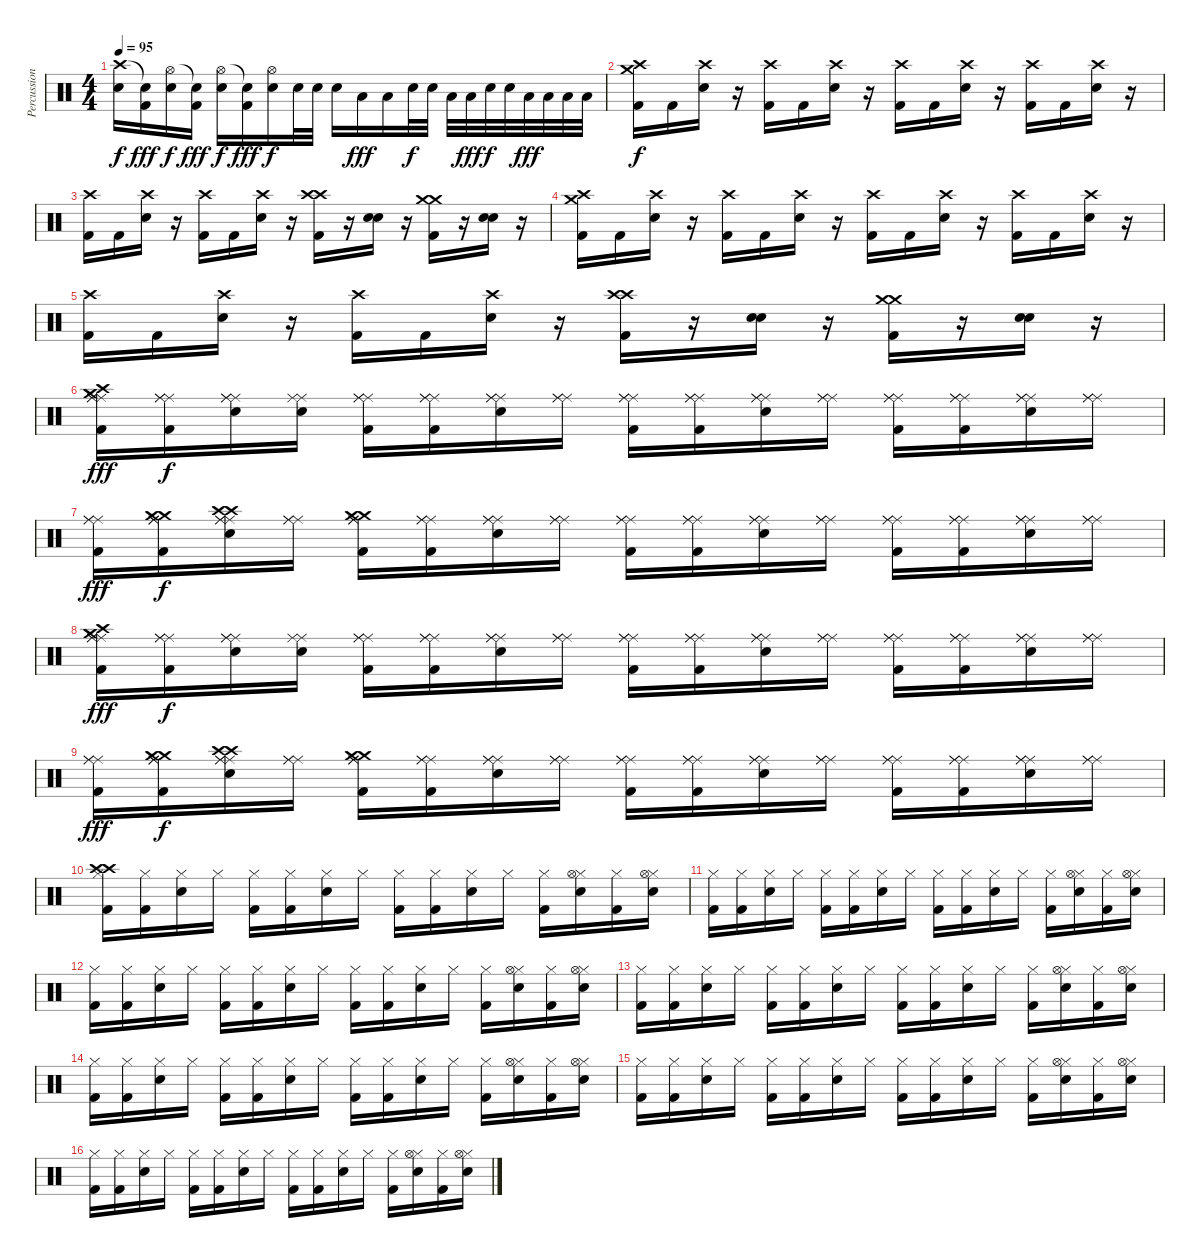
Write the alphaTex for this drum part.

\track ("Percussion" "Percussion") {instrument percussion}
\staff {score}
\articulation defaults
\ts (4 4)
\tempo 95
\clef neutral
\ks c
("Crash high (hit)" "Snare (hit) 2").16{dy f} ("Snare (hit)"{t} "Kick (hit) 2").16{dy fff} ("Hi-Hat (open)" "Snare (hit) 2").16{dy f} ("Snare (hit)"{t} "Kick (hit) 2").16{dy fff} ("Hi-Hat (open)" "Snare (hit) 2").16{dy f} ("Snare (hit)"{t} "Kick (hit) 2").16{dy fff} ("Hi-Hat (open)" "Snare (hit) 2").16{dy f} "Snare (hit) 2".32 "Snare (hit) 2".32 "Snare (hit) 2".16 "Low Tom (hit)".16{dy fff} "Low Floor Tom (hit)".16 "Snare (hit) 2".32{dy f} "Snare (hit) 2".32 "Low Tom (hit)".32 "Low Tom (hit)".32{dy fff} "Snare (hit) 2".32{dy f} "Snare (hit) 2".32 "Low Floor Tom (hit)".32{dy fff} "Low Floor Tom (hit)".32 "Low Floor Tom (hit)".32 "Low Floor Tom (hit)".32 |
("Crash medium (hit)" "Crash high (hit)" "Kick (hit) 2").16{dy f} "Kick (hit) 2".16 ("Crash high (hit)" "Snare (hit) 2").16 r.16 ("Crash high (hit)" "Kick (hit) 2").16 "Kick (hit) 2".16 ("Crash high (hit)" "Snare (hit) 2").16 r.16 ("Crash high (hit)" "Kick (hit) 2").16 "Kick (hit) 2".16 ("Crash high (hit)" "Snare (hit) 2").16 r.16 ("Crash high (hit)" "Kick (hit) 2").16 "Kick (hit) 2".16 ("Crash high (hit)" "Snare (hit) 2").16 r.16 |
("Crash high (hit)" "Kick (hit) 2").16 "Kick (hit) 2".16 ("Crash high (hit)" "Snare (hit) 2").16 r.16 ("Crash high (hit)" "Kick (hit) 2").16 "Kick (hit) 2".16 ("Crash high (hit)" "Snare (hit) 2").16 r.16 ("Crash high (hit)" "Crash high (hit)" "Kick (hit) 2").16 r.16 ("Snare (hit) 2" "Snare (hit) 2").16 r.16 ("Crash medium (hit)" "Crash medium (hit)" "Kick (hit) 2").16 r.16 ("Snare (hit) 2" "Snare (hit) 2").16 r.16 |
("Crash medium (hit)" "Crash high (hit)" "Kick (hit) 2").16 "Kick (hit) 2".16 ("Crash high (hit)" "Snare (hit) 2").16 r.16 ("Crash high (hit)" "Kick (hit) 2").16 "Kick (hit) 2".16 ("Crash high (hit)" "Snare (hit) 2").16 r.16 ("Crash high (hit)" "Kick (hit) 2").16 "Kick (hit) 2".16 ("Crash high (hit)" "Snare (hit) 2").16 r.16 ("Crash high (hit)" "Kick (hit) 2").16 "Kick (hit) 2".16 ("Crash high (hit)" "Snare (hit) 2").16 r.16 |
("Crash high (hit)" "Kick (hit) 2").16 "Kick (hit) 2".16 ("Crash high (hit)" "Snare (hit) 2").16 r.16 ("Crash high (hit)" "Kick (hit) 2").16 "Kick (hit) 2".16 ("Crash high (hit)" "Snare (hit) 2").16 r.16 ("Crash high (hit)" "Crash high (hit)" "Kick (hit) 2").16 r.16 ("Snare (hit) 2" "Snare (hit) 2").16 r.16 ("Crash medium (hit)" "Crash medium (hit)" "Kick (hit) 2").16 r.16 ("Snare (hit) 2" "Snare (hit) 2").16 r.16 |
("Ride (middle)" "Kick (hit) 2" "Crash high (hit)" "Crash medium (hit)" "Ride (middle)" "Ride (middle)").16{dy fff} ("Ride (middle)" "Kick (hit) 2" "Ride (middle)" "Ride (middle)").16{dy f} ("Ride (middle)" "Snare (hit) 2" "Ride (middle)" "Ride (middle)").16 ("Ride (middle)" "Snare (hit)" "Ride (middle)").16 ("Ride (middle)" "Kick (hit) 2" "Ride (middle)" "Ride (middle)").16 ("Ride (middle)" "Kick (hit) 2" "Ride (middle)" "Ride (middle)").16 ("Ride (middle)" "Snare (hit) 2" "Ride (middle)" "Ride (middle)").16 ("Ride (middle)" "Ride (middle)" "Ride (middle)").16 ("Ride (middle)" "Kick (hit) 2" "Ride (middle)" "Ride (middle)").16 ("Ride (middle)" "Kick (hit) 2" "Ride (middle)" "Ride (middle)").16 ("Ride (middle)" "Snare (hit) 2" "Ride (middle)" "Ride (middle)").16 ("Ride (middle)" "Ride (middle)" "Ride (middle)").16 ("Ride (middle)" "Kick (hit) 2" "Ride (middle)" "Ride (middle)").16 ("Ride (middle)" "Kick (hit) 2" "Ride (middle)" "Ride (middle)").16 ("Ride (middle)" "Snare (hit) 2" "Ride (middle)" "Ride (middle)").16 ("Ride (middle)" "Ride (middle)" "Ride (middle)").16 |
("Ride (middle)" "Kick (hit) 2" "Ride (middle)" "Ride (middle)").16{dy fff} ("Ride (middle)" "Kick (hit) 2" "Crash medium (hit)" "Crash medium (hit)" "Ride (middle)" "Ride (middle)").16{dy f} ("Ride (middle)" "Snare (hit) 2" "Crash high (hit)" "Crash high (hit)" "Ride (middle)" "Ride (middle)").16 ("Ride (middle)" "Ride (middle)" "Ride (middle)").16 ("Ride (middle)" "Kick (hit) 2" "Crash medium (hit)" "Crash medium (hit)" "Ride (middle)" "Ride (middle)").16 ("Ride (middle)" "Kick (hit) 2" "Ride (middle)" "Ride (middle)").16 ("Ride (middle)" "Snare (hit) 2" "Ride (middle)" "Ride (middle)").16 ("Ride (middle)" "Ride (middle)" "Ride (middle)").16 ("Ride (middle)" "Kick (hit) 2" "Ride (middle)" "Ride (middle)").16 ("Ride (middle)" "Kick (hit) 2" "Ride (middle)" "Ride (middle)").16 ("Ride (middle)" "Snare (hit) 2" "Ride (middle)" "Ride (middle)").16 ("Ride (middle)" "Ride (middle)" "Ride (middle)").16 ("Ride (middle)" "Kick (hit) 2" "Ride (middle)" "Ride (middle)").16 ("Ride (middle)" "Kick (hit) 2" "Ride (middle)" "Ride (middle)").16 ("Ride (middle)" "Snare (hit) 2" "Ride (middle)" "Ride (middle)").16 ("Ride (middle)" "Ride (middle)" "Ride (middle)").16 |
("Ride (middle)" "Kick (hit) 2" "Crash high (hit)" "Crash medium (hit)" "Ride (middle)" "Ride (middle)").16{dy fff} ("Ride (middle)" "Kick (hit) 2" "Ride (middle)" "Ride (middle)").16{dy f} ("Ride (middle)" "Snare (hit) 2" "Ride (middle)" "Ride (middle)").16 ("Ride (middle)" "Snare (hit)" "Ride (middle)").16 ("Ride (middle)" "Kick (hit) 2" "Ride (middle)" "Ride (middle)").16 ("Ride (middle)" "Kick (hit) 2" "Ride (middle)" "Ride (middle)").16 ("Ride (middle)" "Snare (hit) 2" "Ride (middle)" "Ride (middle)").16 ("Ride (middle)" "Ride (middle)" "Ride (middle)").16 ("Ride (middle)" "Kick (hit) 2" "Ride (middle)" "Ride (middle)").16 ("Ride (middle)" "Kick (hit) 2" "Ride (middle)" "Ride (middle)").16 ("Ride (middle)" "Snare (hit) 2" "Ride (middle)" "Ride (middle)").16 ("Ride (middle)" "Ride (middle)" "Ride (middle)").16 ("Ride (middle)" "Kick (hit) 2" "Ride (middle)" "Ride (middle)").16 ("Ride (middle)" "Kick (hit) 2" "Ride (middle)" "Ride (middle)").16 ("Ride (middle)" "Snare (hit) 2" "Ride (middle)" "Ride (middle)").16 ("Ride (middle)" "Ride (middle)" "Ride (middle)").16 |
("Ride (middle)" "Kick (hit) 2" "Ride (middle)" "Ride (middle)").16{dy fff} ("Ride (middle)" "Kick (hit) 2" "Crash medium (hit)" "Crash medium (hit)" "Ride (middle)" "Ride (middle)").16{dy f} ("Ride (middle)" "Snare (hit) 2" "Crash high (hit)" "Crash high (hit)" "Ride (middle)" "Ride (middle)").16 ("Ride (middle)" "Ride (middle)" "Ride (middle)").16 ("Ride (middle)" "Kick (hit) 2" "Crash medium (hit)" "Crash medium (hit)" "Ride (middle)" "Ride (middle)").16 ("Ride (middle)" "Kick (hit) 2" "Ride (middle)" "Ride (middle)").16 ("Ride (middle)" "Snare (hit) 2" "Ride (middle)" "Ride (middle)").16 ("Ride (middle)" "Ride (middle)" "Ride (middle)").16 ("Ride (middle)" "Kick (hit) 2" "Ride (middle)" "Ride (middle)").16 ("Ride (middle)" "Kick (hit) 2" "Ride (middle)" "Ride (middle)").16 ("Ride (middle)" "Snare (hit) 2" "Ride (middle)" "Ride (middle)").16 ("Ride (middle)" "Ride (middle)" "Ride (middle)").16 ("Ride (middle)" "Kick (hit) 2" "Ride (middle)" "Ride (middle)").16 ("Ride (middle)" "Kick (hit) 2" "Ride (middle)" "Ride (middle)").16 ("Ride (middle)" "Snare (hit) 2" "Ride (middle)" "Ride (middle)").16 ("Ride (middle)" "Ride (middle)" "Ride (middle)").16 |
("Hi-Hat (closed)" "Kick (hit) 2" "Crash high (hit)" "Crash high (hit)").16 ("Hi-Hat (closed)" "Kick (hit) 2").16 ("Hi-Hat (closed)" "Snare (hit) 2").16 "Hi-Hat (closed)".16 ("Hi-Hat (closed)" "Kick (hit) 2").16 ("Hi-Hat (closed)" "Kick (hit) 2").16 ("Hi-Hat (closed)" "Snare (hit) 2").16 "Hi-Hat (closed)".16 ("Hi-Hat (closed)" "Kick (hit) 2").16 ("Hi-Hat (closed)" "Kick (hit) 2").16 ("Hi-Hat (closed)" "Snare (hit) 2").16 "Hi-Hat (closed)".16 ("Hi-Hat (closed)" "Kick (hit) 2").16 ("Hi-Hat (closed)" "Hi-Hat (open)" "Snare (hit) 2").16 ("Hi-Hat (closed)" "Kick (hit) 2").16 ("Hi-Hat (closed)" "Hi-Hat (open)" "Snare (hit) 2").16 |
("Hi-Hat (closed)" "Kick (hit) 2").16 ("Hi-Hat (closed)" "Kick (hit) 2").16 ("Hi-Hat (closed)" "Snare (hit) 2").16 "Hi-Hat (closed)".16 ("Hi-Hat (closed)" "Kick (hit) 2").16 ("Hi-Hat (closed)" "Kick (hit) 2").16 ("Hi-Hat (closed)" "Snare (hit) 2").16 "Hi-Hat (closed)".16 ("Hi-Hat (closed)" "Kick (hit) 2").16 ("Hi-Hat (closed)" "Kick (hit) 2").16 ("Hi-Hat (closed)" "Snare (hit) 2").16 "Hi-Hat (closed)".16 ("Hi-Hat (closed)" "Kick (hit) 2").16 ("Hi-Hat (closed)" "Hi-Hat (open)" "Snare (hit) 2").16 ("Hi-Hat (closed)" "Kick (hit) 2").16 ("Hi-Hat (closed)" "Hi-Hat (open)" "Snare (hit) 2").16 |
("Hi-Hat (closed)" "Kick (hit) 2").16 ("Hi-Hat (closed)" "Kick (hit) 2").16 ("Hi-Hat (closed)" "Snare (hit) 2").16 "Hi-Hat (closed)".16 ("Hi-Hat (closed)" "Kick (hit) 2").16 ("Hi-Hat (closed)" "Kick (hit) 2").16 ("Hi-Hat (closed)" "Snare (hit) 2").16 "Hi-Hat (closed)".16 ("Hi-Hat (closed)" "Kick (hit) 2").16 ("Hi-Hat (closed)" "Kick (hit) 2").16 ("Hi-Hat (closed)" "Snare (hit) 2").16 "Hi-Hat (closed)".16 ("Hi-Hat (closed)" "Kick (hit) 2").16 ("Hi-Hat (closed)" "Hi-Hat (open)" "Snare (hit) 2").16 ("Hi-Hat (closed)" "Kick (hit) 2").16 ("Hi-Hat (closed)" "Hi-Hat (open)" "Snare (hit) 2").16 |
("Hi-Hat (closed)" "Kick (hit) 2").16 ("Hi-Hat (closed)" "Kick (hit) 2").16 ("Hi-Hat (closed)" "Snare (hit) 2").16 "Hi-Hat (closed)".16 ("Hi-Hat (closed)" "Kick (hit) 2").16 ("Hi-Hat (closed)" "Kick (hit) 2").16 ("Hi-Hat (closed)" "Snare (hit) 2").16 "Hi-Hat (closed)".16 ("Hi-Hat (closed)" "Kick (hit) 2").16 ("Hi-Hat (closed)" "Kick (hit) 2").16 ("Hi-Hat (closed)" "Snare (hit) 2").16 "Hi-Hat (closed)".16 ("Hi-Hat (closed)" "Kick (hit) 2").16 ("Hi-Hat (closed)" "Hi-Hat (open)" "Snare (hit) 2").16 ("Hi-Hat (closed)" "Kick (hit) 2").16 ("Hi-Hat (closed)" "Hi-Hat (open)" "Snare (hit) 2").16 |
("Hi-Hat (closed)" "Kick (hit) 2").16 ("Hi-Hat (closed)" "Kick (hit) 2").16 ("Hi-Hat (closed)" "Snare (hit) 2").16 "Hi-Hat (closed)".16 ("Hi-Hat (closed)" "Kick (hit) 2").16 ("Hi-Hat (closed)" "Kick (hit) 2").16 ("Hi-Hat (closed)" "Snare (hit) 2").16 "Hi-Hat (closed)".16 ("Hi-Hat (closed)" "Kick (hit) 2").16 ("Hi-Hat (closed)" "Kick (hit) 2").16 ("Hi-Hat (closed)" "Snare (hit) 2").16 "Hi-Hat (closed)".16 ("Hi-Hat (closed)" "Kick (hit) 2").16 ("Hi-Hat (closed)" "Hi-Hat (open)" "Snare (hit) 2").16 ("Hi-Hat (closed)" "Kick (hit) 2").16 ("Hi-Hat (closed)" "Hi-Hat (open)" "Snare (hit) 2").16 |
("Hi-Hat (closed)" "Kick (hit) 2").16 ("Hi-Hat (closed)" "Kick (hit) 2").16 ("Hi-Hat (closed)" "Snare (hit) 2").16 "Hi-Hat (closed)".16 ("Hi-Hat (closed)" "Kick (hit) 2").16 ("Hi-Hat (closed)" "Kick (hit) 2").16 ("Hi-Hat (closed)" "Snare (hit) 2").16 "Hi-Hat (closed)".16 ("Hi-Hat (closed)" "Kick (hit) 2").16 ("Hi-Hat (closed)" "Kick (hit) 2").16 ("Hi-Hat (closed)" "Snare (hit) 2").16 "Hi-Hat (closed)".16 ("Hi-Hat (closed)" "Kick (hit) 2").16 ("Hi-Hat (closed)" "Hi-Hat (open)" "Snare (hit) 2").16 ("Hi-Hat (closed)" "Kick (hit) 2").16 ("Hi-Hat (closed)" "Hi-Hat (open)" "Snare (hit) 2").16 |
("Hi-Hat (closed)" "Kick (hit) 2").16 ("Hi-Hat (closed)" "Kick (hit) 2").16 ("Hi-Hat (closed)" "Snare (hit) 2").16 "Hi-Hat (closed)".16 ("Hi-Hat (closed)" "Kick (hit) 2").16 ("Hi-Hat (closed)" "Kick (hit) 2").16 ("Hi-Hat (closed)" "Snare (hit) 2").16 "Hi-Hat (closed)".16 ("Hi-Hat (closed)" "Kick (hit) 2").16 ("Hi-Hat (closed)" "Kick (hit) 2").16 ("Hi-Hat (closed)" "Snare (hit) 2").16 "Hi-Hat (closed)".16 ("Hi-Hat (closed)" "Kick (hit) 2").16 ("Hi-Hat (closed)" "Hi-Hat (open)" "Snare (hit) 2").16 ("Hi-Hat (closed)" "Kick (hit) 2").16 ("Hi-Hat (closed)" "Hi-Hat (open)" "Snare (hit) 2").16
